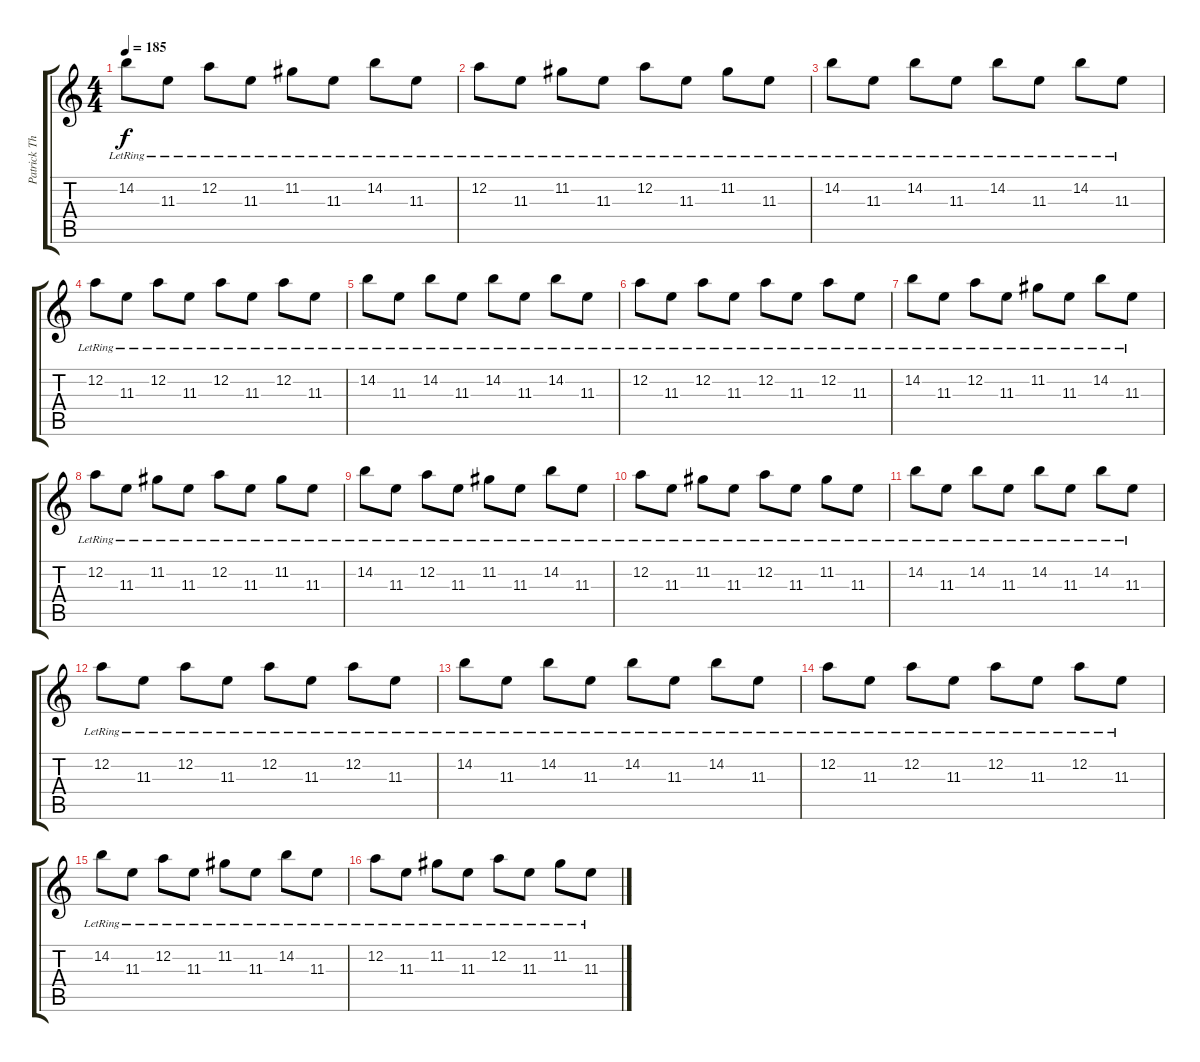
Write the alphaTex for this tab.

\track ("Patrick Thompson - Guitar" "Patrick Th") {instrument distortionguitar}
\staff {score tabs}
\tuning (D4 A3 F3 C3 G2 C2) {hide}
\ts (4 4)
\tempo 185
\clef g2
\ks c
14.2{lr}.8{dy f} 11.3{lr}.8 12.2{lr}.8 11.3{lr}.8 11.2{lr}.8 11.3{lr}.8 14.2{lr}.8 11.3{lr}.8 |
12.2{lr}.8 11.3{lr}.8 11.2{lr}.8 11.3{lr}.8 12.2{lr}.8 11.3{lr}.8 11.2{lr}.8 11.3{lr}.8 |
14.2{lr}.8 11.3{lr}.8 14.2{lr}.8 11.3{lr}.8 14.2{lr}.8 11.3{lr}.8 14.2{lr}.8 11.3{lr}.8 |
12.2{lr}.8 11.3{lr}.8 12.2{lr}.8 11.3{lr}.8 12.2{lr}.8 11.3{lr}.8 12.2{lr}.8 11.3{lr}.8 |
14.2{lr}.8 11.3{lr}.8 14.2{lr}.8 11.3{lr}.8 14.2{lr}.8 11.3{lr}.8 14.2{lr}.8 11.3{lr}.8 |
12.2{lr}.8 11.3{lr}.8 12.2{lr}.8 11.3{lr}.8 12.2{lr}.8 11.3{lr}.8 12.2{lr}.8 11.3{lr}.8 |
14.2{lr}.8 11.3{lr}.8 12.2{lr}.8 11.3{lr}.8 11.2{lr}.8 11.3{lr}.8 14.2{lr}.8 11.3{lr}.8 |
12.2{lr}.8 11.3{lr}.8 11.2{lr}.8 11.3{lr}.8 12.2{lr}.8 11.3{lr}.8 11.2{lr}.8 11.3{lr}.8 |
14.2{lr}.8 11.3{lr}.8 12.2{lr}.8 11.3{lr}.8 11.2{lr}.8 11.3{lr}.8 14.2{lr}.8 11.3{lr}.8 |
12.2{lr}.8 11.3{lr}.8 11.2{lr}.8 11.3{lr}.8 12.2{lr}.8 11.3{lr}.8 11.2{lr}.8 11.3{lr}.8 |
14.2{lr}.8 11.3{lr}.8 14.2{lr}.8 11.3{lr}.8 14.2{lr}.8 11.3{lr}.8 14.2{lr}.8 11.3{lr}.8 |
12.2{lr}.8 11.3{lr}.8 12.2{lr}.8 11.3{lr}.8 12.2{lr}.8 11.3{lr}.8 12.2{lr}.8 11.3{lr}.8 |
14.2{lr}.8 11.3{lr}.8 14.2{lr}.8 11.3{lr}.8 14.2{lr}.8 11.3{lr}.8 14.2{lr}.8 11.3{lr}.8 |
12.2{lr}.8 11.3{lr}.8 12.2{lr}.8 11.3{lr}.8 12.2{lr}.8 11.3{lr}.8 12.2{lr}.8 11.3{lr}.8 |
14.2{lr}.8 11.3{lr}.8 12.2{lr}.8 11.3{lr}.8 11.2{lr}.8 11.3{lr}.8 14.2{lr}.8 11.3{lr}.8 |
12.2{lr}.8 11.3{lr}.8 11.2{lr}.8 11.3{lr}.8 12.2{lr}.8 11.3{lr}.8 11.2{lr}.8 11.3{lr}.8
